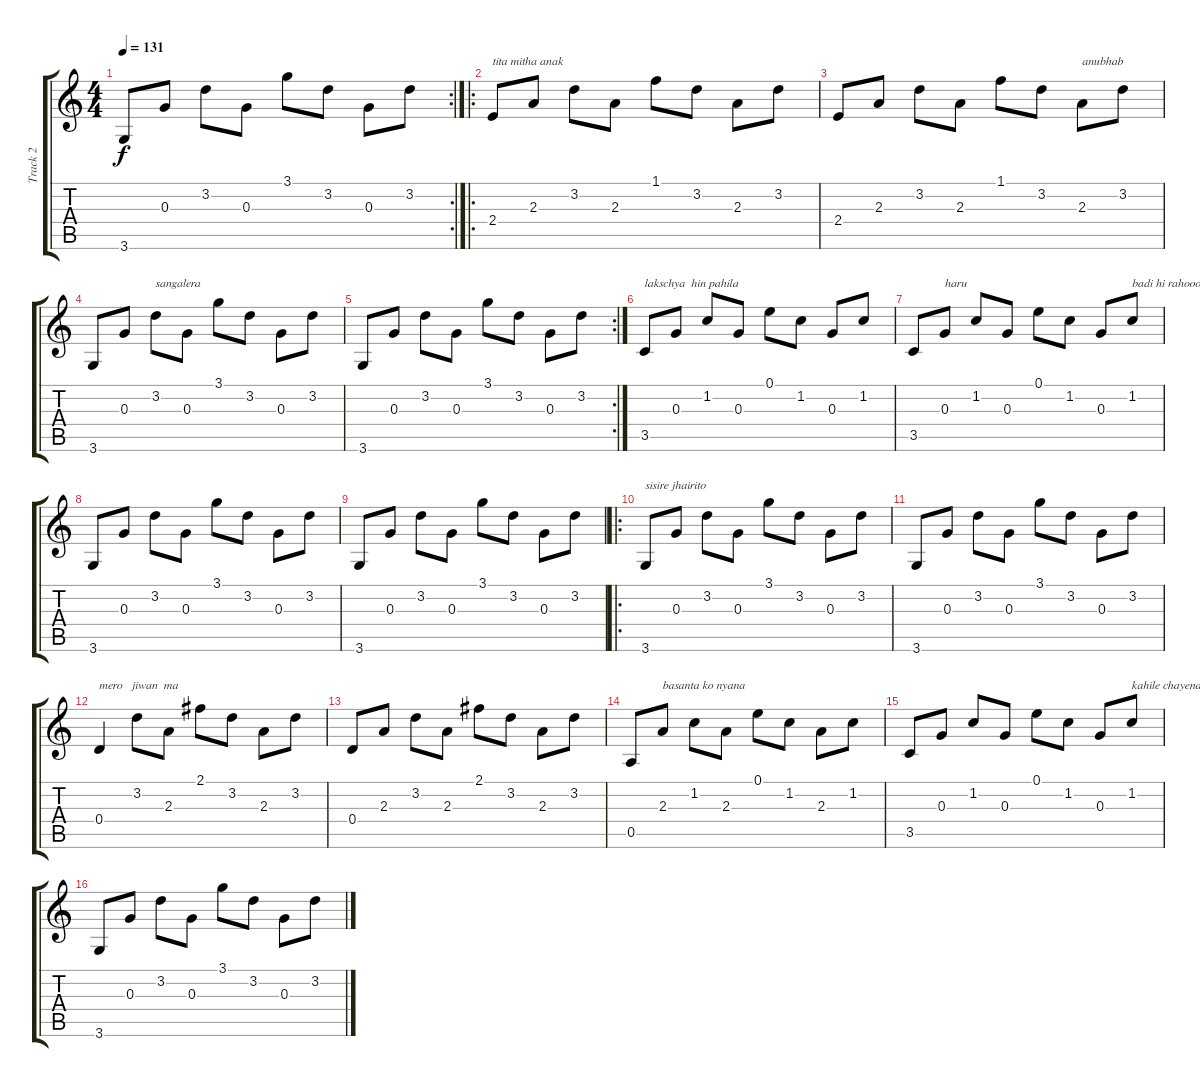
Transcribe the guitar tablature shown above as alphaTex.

\track ("Track 2" "Track 2") {instrument acousticguitarsteel}
\staff {score tabs}
\tuning (E4 B3 G3 D3 A2 E2) {hide}
\rc 2
\ts (4 4)
\tempo 131
\clef g2
\ks c
3.6.8{dy f} 0.3.8 3.2.8 0.3.8 3.1.8 3.2.8 0.3.8 3.2.8 |
\ro
2.4.8{txt "tita mitha anak"} 2.3.8 3.2.8 2.3.8 1.1.8 3.2.8 2.3.8 3.2.8 |
2.4.8 2.3.8 3.2.8 2.3.8 1.1.8 3.2.8 2.3.8{txt "anubhab"} 3.2.8 |
3.6.8 0.3.8 3.2.8{txt "sangalera"} 0.3.8 3.1.8 3.2.8 0.3.8 3.2.8 |
\rc 2
3.6.8 0.3.8 3.2.8 0.3.8 3.1.8 3.2.8 0.3.8 3.2.8 |
3.5.8{txt "lakschya  hin pahila "} 0.3.8 1.2.8 0.3.8 0.1.8 1.2.8 0.3.8 1.2.8 |
3.5.8 0.3.8{txt "haru"} 1.2.8 0.3.8 0.1.8 1.2.8 0.3.8 1.2.8{txt "badi hi rahoooo"} |
3.6.8 0.3.8 3.2.8 0.3.8 3.1.8 3.2.8 0.3.8 3.2.8 |
3.6.8 0.3.8 3.2.8 0.3.8 3.1.8 3.2.8 0.3.8 3.2.8 |
\ro
3.6.8{txt "sisire jhairito"} 0.3.8 3.2.8 0.3.8 3.1.8 3.2.8 0.3.8 3.2.8 |
3.6.8 0.3.8 3.2.8 0.3.8 3.1.8 3.2.8 0.3.8 3.2.8 |
0.4.4{txt "mero   jiwan  ma"} 3.2.8 2.3.8 2.1.8 3.2.8 2.3.8 3.2.8 |
0.4.8 2.3.8 3.2.8 2.3.8 2.1.8 3.2.8 2.3.8 3.2.8 |
0.5.8 2.3.8{txt "basanta ko nyana"} 1.2.8 2.3.8 0.1.8 1.2.8 2.3.8 1.2.8 |
3.5.8 0.3.8 1.2.8 0.3.8 0.1.8 1.2.8 0.3.8 1.2.8{txt "kahile chayena"} |
3.6.8 0.3.8 3.2.8 0.3.8 3.1.8 3.2.8 0.3.8 3.2.8
